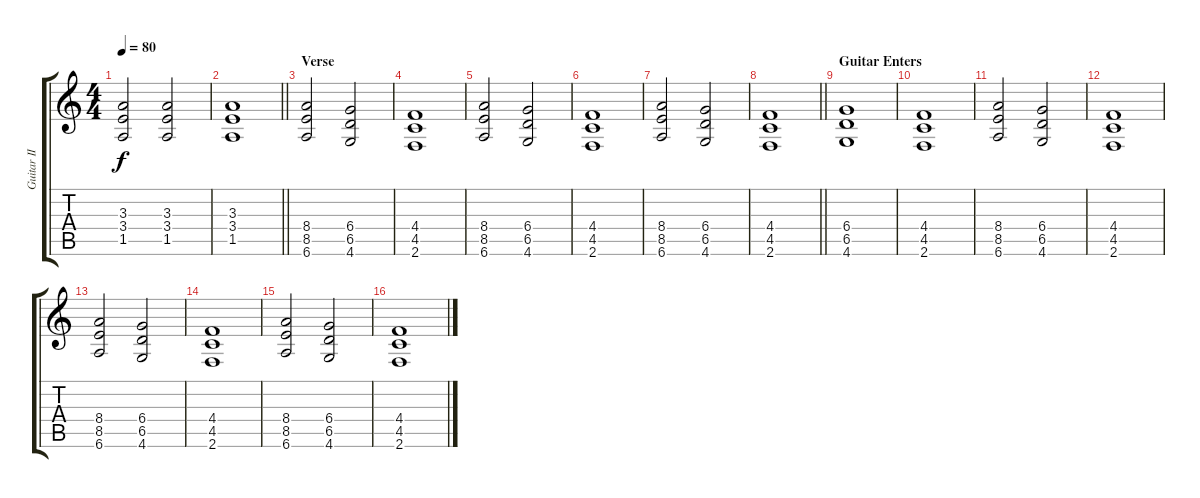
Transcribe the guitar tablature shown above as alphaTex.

\track ("Guitar II (Richard Fortus)" "Guitar II ") {instrument distortionguitar}
\staff {score tabs}
\tuning (Eb4 Bb3 Gb3 Db3 Ab2 Eb2) {hide}
\ts (4 4)
\tempo 80
\clef g2
\ks c
(3.3 3.4 1.5).2{dy f} (3.3 3.4 1.5).2 |
\barLineRight lightlight
(3.3 3.4 1.5).1 |
\section ("" "Verse")
(8.4 8.5 6.6).2 (6.4 6.5 4.6).2 |
(4.4 4.5 2.6).1 |
(8.4 8.5 6.6).2 (6.4 6.5 4.6).2 |
(4.4 4.5 2.6).1 |
(8.4 8.5 6.6).2 (6.4 6.5 4.6).2 |
\barLineRight lightlight
(4.4 4.5 2.6).1 |
\section ("" "Guitar Enters")
(6.4 6.5 4.6).1 |
(4.4 4.5 2.6).1 |
(8.4 8.5 6.6).2 (6.4 6.5 4.6).2 |
(4.4 4.5 2.6).1 |
(8.4 8.5 6.6).2 (6.4 6.5 4.6).2 |
(4.4 4.5 2.6).1 |
(8.4 8.5 6.6).2 (6.4 6.5 4.6).2 |
(4.4 4.5 2.6).1
